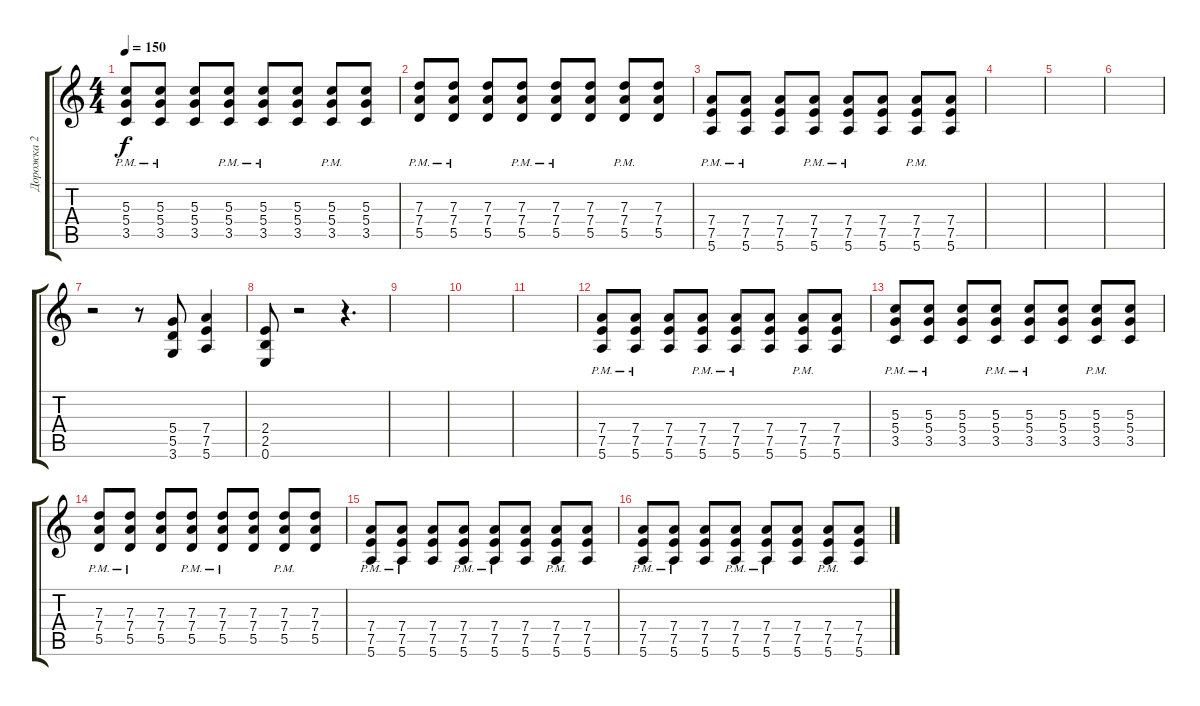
\track ("Дорожка 2" "Дорожка 2") {instrument distortionguitar}
\staff {score tabs}
\tuning (E4 B3 G3 D3 A2 E2) {hide}
\ts (4 4)
\tempo 150
\clef g2
\ks c
(5.3{pm} 5.4{pm} 3.5{pm}).8{dy f} (5.3{pm} 5.4{pm} 3.5{pm}).8 (5.3 5.4 3.5).8 (5.3{pm} 5.4{pm} 3.5{pm}).8 (5.3{pm} 5.4{pm} 3.5{pm}).8 (5.3 5.4 3.5).8 (5.3{pm} 5.4{pm} 3.5{pm}).8 (5.3 5.4 3.5).8 |
(7.3{pm} 7.4{pm} 5.5{pm}).8 (7.3{pm} 7.4{pm} 5.5{pm}).8 (7.3 7.4 5.5).8 (7.3{pm} 7.4{pm} 5.5{pm}).8 (7.3{pm} 7.4{pm} 5.5{pm}).8 (7.3 7.4 5.5).8 (7.3{pm} 7.4{pm} 5.5{pm}).8 (7.3 7.4 5.5).8 |
(7.4{pm} 7.5{pm} 5.6).8 (7.4{pm} 7.5{pm} 5.6).8 (7.4 7.5 5.6).8 (7.4{pm} 7.5{pm} 5.6).8 (7.4{pm} 7.5{pm} 5.6).8 (7.4 7.5 5.6).8 (7.4{pm} 7.5{pm} 5.6).8 (7.4 7.5 5.6).8 |
|
|
|
r.2 r.8 (5.4 5.5 3.6).8 (7.4 7.5 5.6).4 |
(2.4 2.5 0.6).8 r.2 r.4{d} |
|
|
|
(7.4{pm} 7.5{pm} 5.6).8 (7.4{pm} 7.5{pm} 5.6).8 (7.4 7.5 5.6).8 (7.4{pm} 7.5{pm} 5.6).8 (7.4{pm} 7.5{pm} 5.6).8 (7.4 7.5 5.6).8 (7.4{pm} 7.5{pm} 5.6).8 (7.4 7.5 5.6).8 |
(5.3{pm} 5.4{pm} 3.5{pm}).8 (5.3{pm} 5.4{pm} 3.5{pm}).8 (5.3 5.4 3.5).8 (5.3{pm} 5.4{pm} 3.5{pm}).8 (5.3{pm} 5.4{pm} 3.5{pm}).8 (5.3 5.4 3.5).8 (5.3{pm} 5.4{pm} 3.5{pm}).8 (5.3 5.4 3.5).8 |
(7.3{pm} 7.4{pm} 5.5{pm}).8 (7.3{pm} 7.4{pm} 5.5{pm}).8 (7.3 7.4 5.5).8 (7.3{pm} 7.4{pm} 5.5{pm}).8 (7.3{pm} 7.4{pm} 5.5{pm}).8 (7.3 7.4 5.5).8 (7.3{pm} 7.4{pm} 5.5{pm}).8 (7.3 7.4 5.5).8 |
(7.4{pm} 7.5{pm} 5.6).8 (7.4{pm} 7.5{pm} 5.6).8 (7.4 7.5 5.6).8 (7.4{pm} 7.5{pm} 5.6).8 (7.4{pm} 7.5{pm} 5.6).8 (7.4 7.5 5.6).8 (7.4{pm} 7.5{pm} 5.6).8 (7.4 7.5 5.6).8 |
(7.4{pm} 7.5{pm} 5.6).8 (7.4{pm} 7.5{pm} 5.6).8 (7.4 7.5 5.6).8 (7.4{pm} 7.5{pm} 5.6).8 (7.4{pm} 7.5{pm} 5.6).8 (7.4 7.5 5.6).8 (7.4{pm} 7.5{pm} 5.6).8 (7.4 7.5 5.6).8
